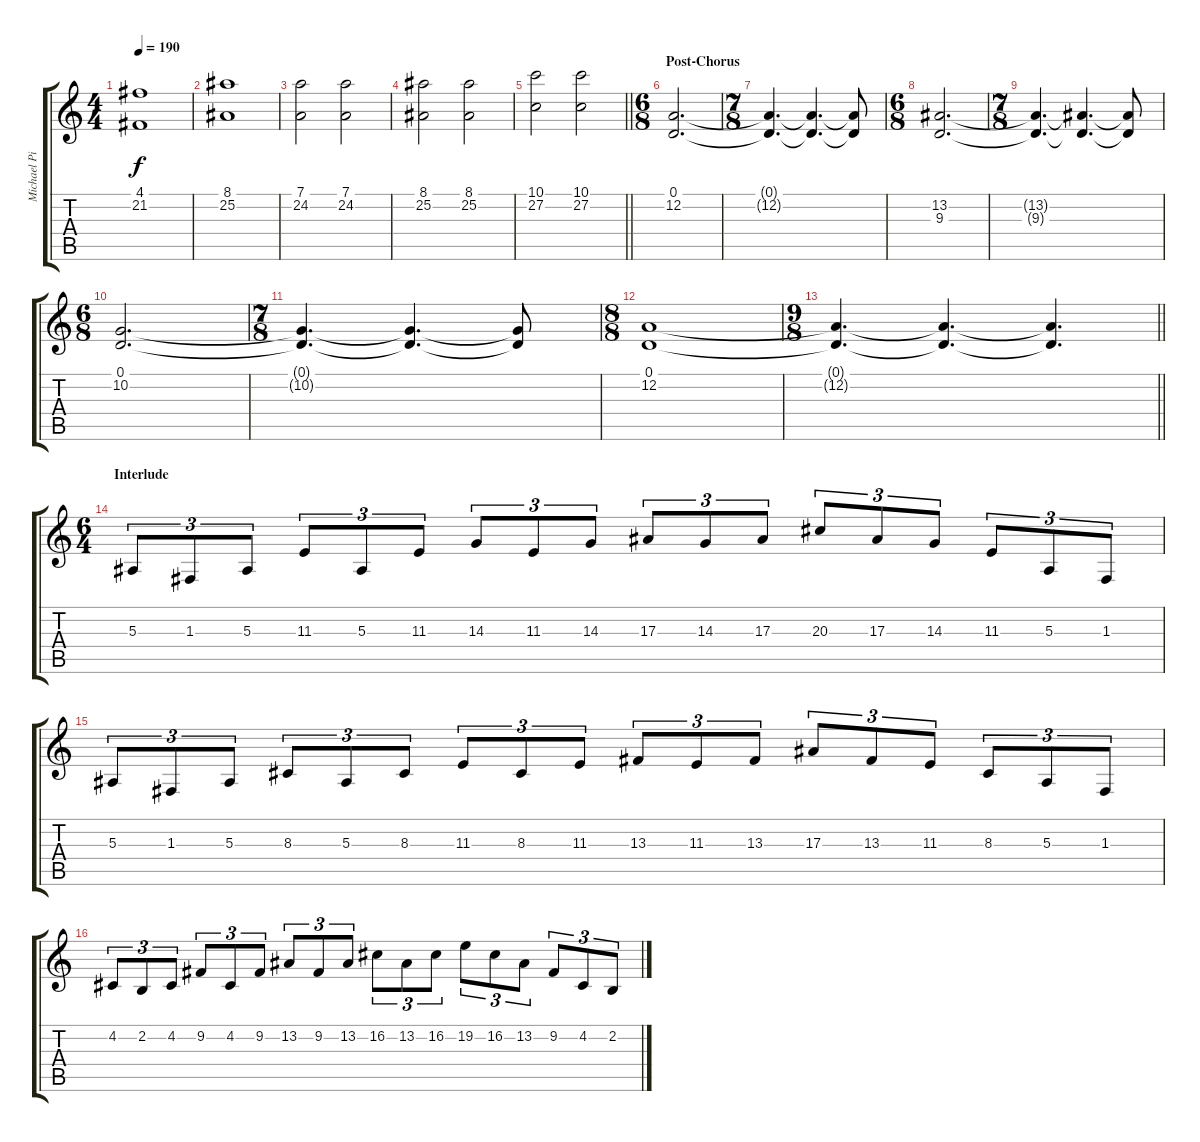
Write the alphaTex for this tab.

\track ("Michael Pinnella - Keyboard " "Michael Pi") {instrument stringensemble1}
\staff {score tabs}
\tuning (D4 A3 F3 C3 G2 D2) {hide}
\ts (4 4)
\tempo 190
\clef g2
\ks c
(4.1 21.2).1{dy f} |
(8.1 25.2).1 |
(7.1 24.2).2 (7.1 24.2).2 |
(8.1 25.2).2 (8.1 25.2).2 |
\barLineRight lightlight
(10.1 27.2).2 (10.1 27.2).2 |
\ts (6 8)
\section ("" "Post-Chorus")
(0.1 12.2).2{d volume 6 instrument stringensemble1} |
\ts (7 8)
(0.1{t} 12.2{t}).4{d} (0.1{t} 12.2{t}).4{d} (0.1{t} 12.2{t}).8 |
\ts (6 8)
(13.2 9.3).2{d} |
\ts (7 8)
(13.2{t} 9.3{t}).4{d} (13.2{t} 9.3{t}).4{d} (13.2{t} 9.3{t}).8 |
\ts (6 8)
(0.1 10.2).2{d} |
\ts (7 8)
(0.1{t} 10.2{t}).4{d} (0.1{t} 10.2{t}).4{d} (0.1{t} 10.2{t}).8 |
\ts (8 8)
(0.1 12.2).1 |
\ts (9 8)
\barLineRight lightlight
(0.1{t} 12.2{t}).4{d} (0.1{t} 12.2{t}).4{d} (0.1{t} 12.2{t}).4{d} |
\ts (6 4)
\section ("" "Interlude")
5.3.8{tu (3 2) volume 10 instrument lead1square} 1.3.8{tu (3 2)} 5.3.8{tu (3 2)} 11.3.8{tu (3 2)} 5.3.8{tu (3 2)} 11.3.8{tu (3 2)} 14.3.8{tu (3 2)} 11.3.8{tu (3 2)} 14.3.8{tu (3 2)} 17.3.8{tu (3 2)} 14.3.8{tu (3 2)} 17.3.8{tu (3 2)} 20.3.8{tu (3 2)} 17.3.8{tu (3 2)} 14.3.8{tu (3 2)} 11.3.8{tu (3 2)} 5.3.8{tu (3 2)} 1.3.8{tu (3 2)} |
5.3.8{tu (3 2)} 1.3.8{tu (3 2)} 5.3.8{tu (3 2)} 8.3.8{tu (3 2)} 5.3.8{tu (3 2)} 8.3.8{tu (3 2)} 11.3.8{tu (3 2)} 8.3.8{tu (3 2)} 11.3.8{tu (3 2)} 13.3.8{tu (3 2)} 11.3.8{tu (3 2)} 13.3.8{tu (3 2)} 17.3.8{tu (3 2)} 13.3.8{tu (3 2)} 11.3.8{tu (3 2)} 8.3.8{tu (3 2)} 5.3.8{tu (3 2)} 1.3.8{tu (3 2)} |
4.2.8{tu (3 2)} 2.2.8{tu (3 2)} 4.2.8{tu (3 2)} 9.2.8{tu (3 2)} 4.2.8{tu (3 2)} 9.2.8{tu (3 2)} 13.2.8{tu (3 2)} 9.2.8{tu (3 2)} 13.2.8{tu (3 2)} 16.2.8{tu (3 2)} 13.2.8{tu (3 2)} 16.2.8{tu (3 2)} 19.2.8{tu (3 2)} 16.2.8{tu (3 2)} 13.2.8{tu (3 2)} 9.2.8{tu (3 2)} 4.2.8{tu (3 2)} 2.2.8{tu (3 2)}
